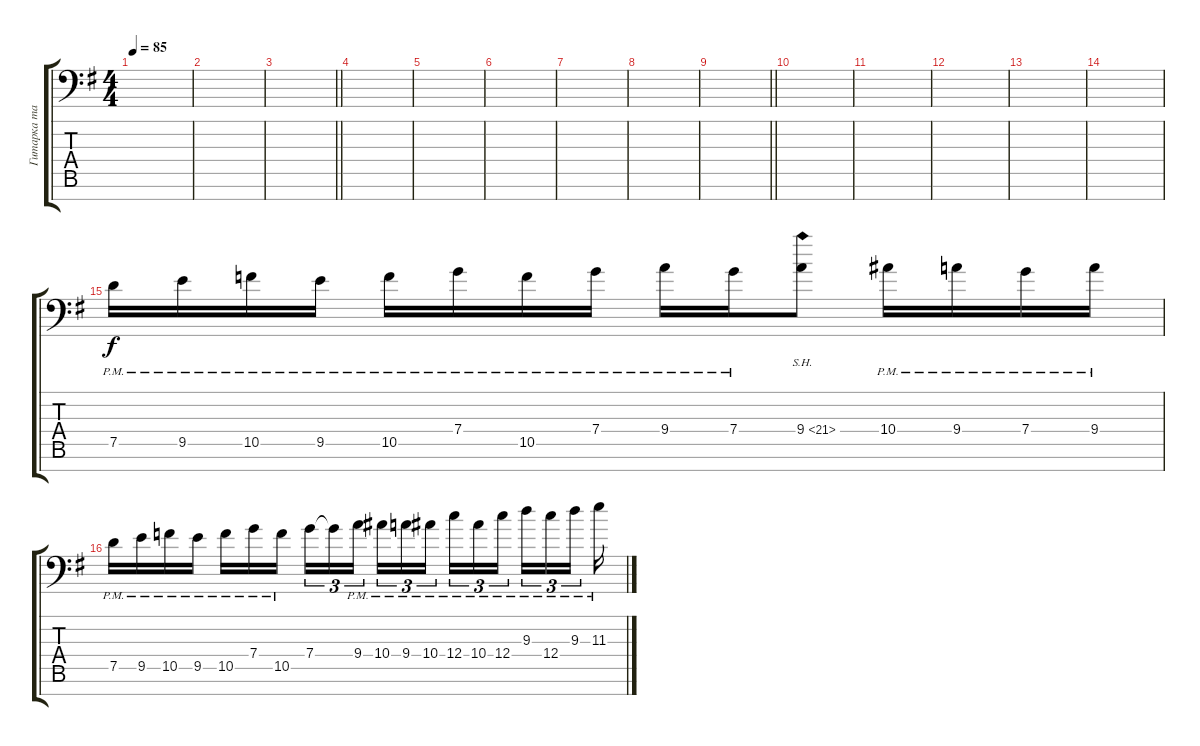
\track ("Гитарка там" "Гитарка та") {instrument overdrivenguitar}
\staff {score tabs}
\tuning (D4 A3 F3 C3 G2 D2 A1) {hide}
\ts (4 4)
\tempo 85
\clef f4
\ks eminor
|
|
\barLineRight lightlight
|
|
|
|
|
|
\barLineRight lightlight
|
|
|
|
|
|
7.5{pm}.16 9.5{pm}.16 10.5{pm}.16 9.5{pm}.16 10.5{pm}.16 7.4{pm}.16 10.5{pm}.16 7.4{pm}.16 9.4{pm}.16 7.4{pm}.16 9.4{sh 12}.8 10.4{pm}.16 9.4{pm}.16 7.4{pm}.16 9.4{pm}.16 |
7.5{pm}.16 9.5{pm}.16 10.5{pm}.16 9.5{pm}.16 10.5{pm}.16 7.4{pm}.16 10.5{pm}.16 7.4.16{tu (3 2)} 7.4{t}.16{tu (3 2)} 9.4{pm}.16{tu (3 2)} 10.4{pm}.16{tu (3 2)} 9.4{pm}.16{tu (3 2)} 10.4{pm}.16{tu (3 2)} 12.4{pm}.16{tu (3 2)} 10.4{pm}.16{tu (3 2)} 12.4{pm}.16{tu (3 2)} 9.3{pm}.16{tu (3 2)} 12.4{pm}.16{tu (3 2)} 9.3{pm}.16{tu (3 2)} 11.3{pm}.16
